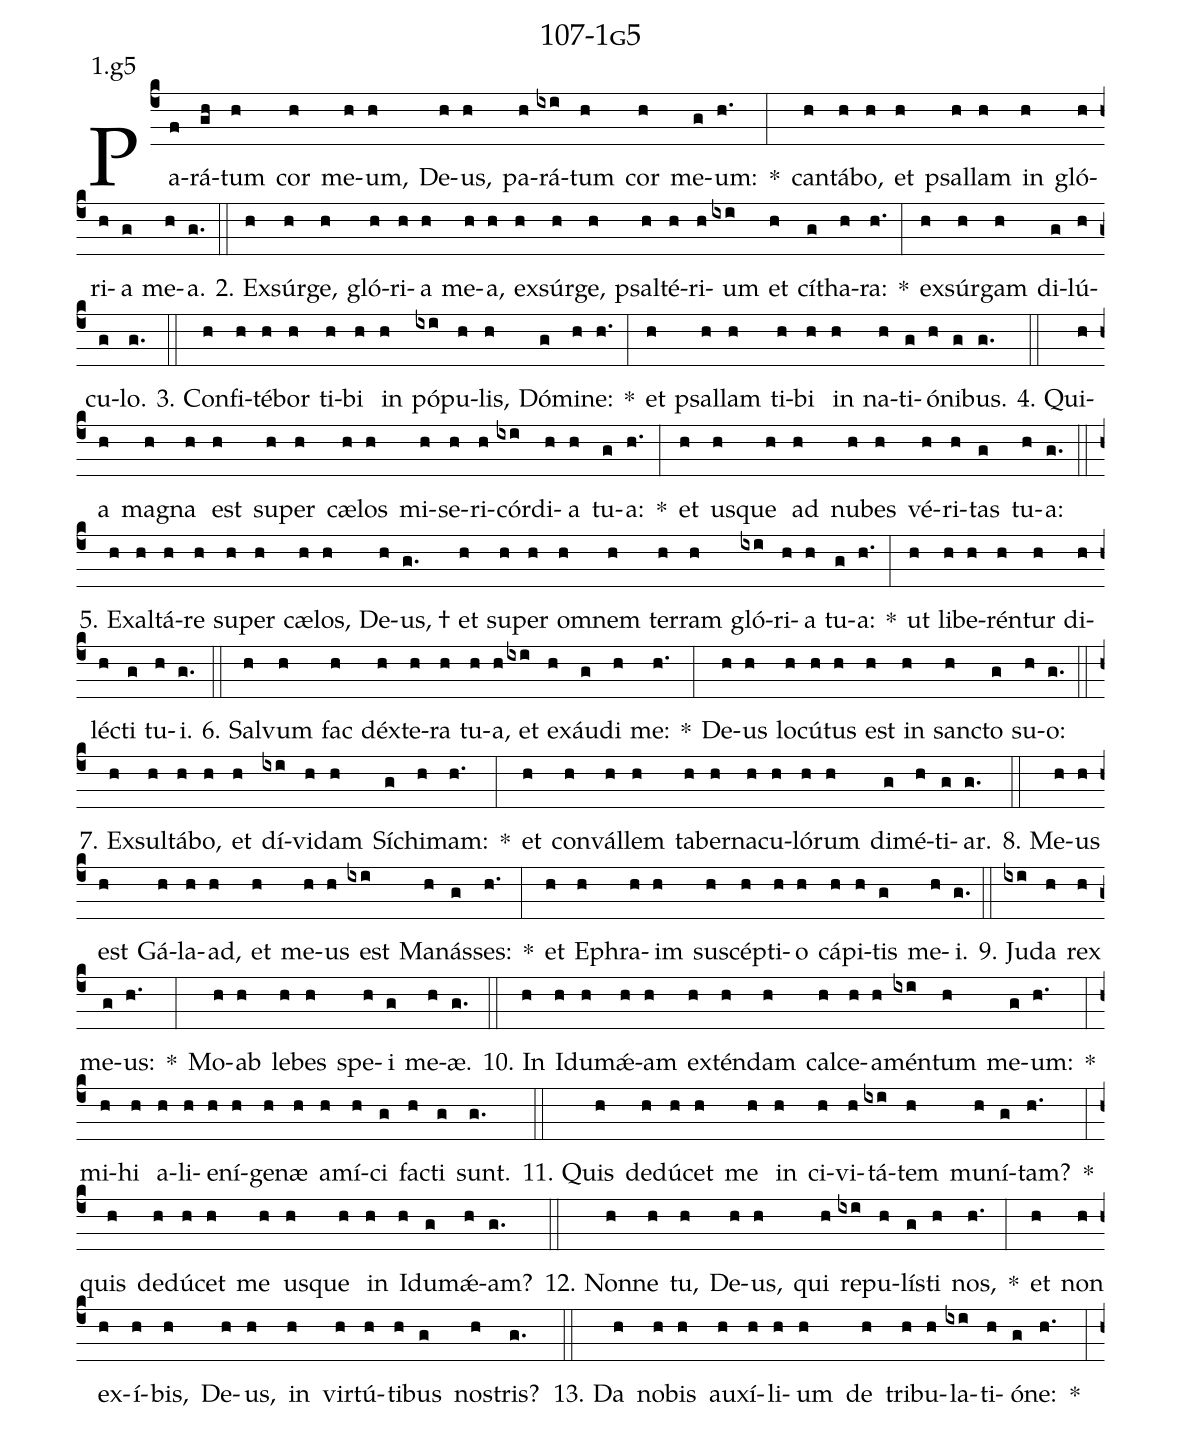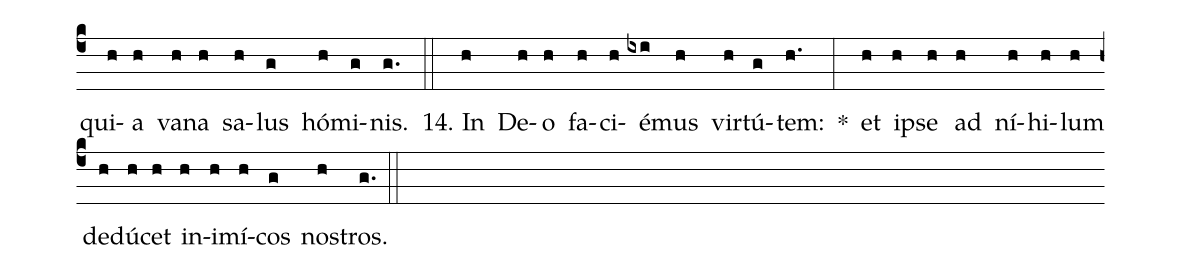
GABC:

name: 107-1g5;
annotation: 1.g5;
%%
(c4)Pa(f)rá(gh)tum(h) cor(h) me(h)um,(h) De(h)us,(h) pa(h)rá(ixi)tum(h) cor(h) me(g)um:(h.) *(:) can(h)tá(h)bo,(h) et(h) psal(h)lam(h) in(h) gló(h)ri(h)a(g) me(h)a.(g.) (::)
2. Ex(h)súr(h)ge,(h) gló(h)ri(h)a(h) me(h)a,(h) ex(h)súr(h)ge,(h) psal(h)té(h)ri(h)um(ixi) et(h) cí(g)tha(h)ra:(h.) *(:) ex(h)súr(h)gam(h) di(g)lú(h)cu(g)lo.(g.) (::)
3. Con(h)fi(h)té(h)bor(h) ti(h)bi(h) in(h) pó(ixi)pu(h)lis,(h) Dó(g)mi(h)ne:(h.) *(:) et(h) psal(h)lam(h) ti(h)bi(h) in(h) na(h)ti(g)ó(h)ni(g)bus.(g.) (::)
4. Qui(h)a(h) ma(h)gna(h) est(h) su(h)per(h) cæ(h)los(h) mi(h)se(h)ri(h)cór(ixi)di(h)a(h) tu(g)a:(h.) *(:) et(h) us(h)que(h) ad(h) nu(h)bes(h) vé(h)ri(h)tas(g) tu(h)a:(g.) (::)
5. Ex(h)al(h)tá(h)re(h) su(h)per(h) cæ(h)los,(h) De(h)us, †(g.) et(h) su(h)per(h) om(h)nem(h) ter(h)ram(h) gló(ixi)ri(h)a(h) tu(g)a:(h.) *(:) ut(h) li(h)be(h)rén(h)tur(h) di(h)léc(h)ti(g) tu(h)i.(g.) (::)
6. Sal(h)vum(h) fac(h) déx(h)te(h)ra(h) tu(h)a,(h) et(ixi) ex(h)áu(g)di(h) me:(h.) *(:) De(h)us(h) lo(h)cú(h)tus(h) est(h) in(h) sanc(h)to(g) su(h)o:(g.) (::)
7. Ex(h)sul(h)tá(h)bo,(h) et(h) dí(ixi)vi(h)dam(h) Sí(g)chi(h)mam:(h.) *(:) et(h) con(h)vál(h)lem(h) ta(h)ber(h)na(h)cu(h)ló(h)rum(h) di(g)mé(h)ti(g)ar.(g.) (::)
8. Me(h)us(h) est(h) Gá(h)la(h)ad,(h) et(h) me(h)us(h) est(ixi) Ma(h)nás(g)ses:(h.) *(:) et(h) E(h)phra(h)im(h) su(h)scép(h)ti(h)o(h) cá(h)pi(h)tis(g) me(h)i.(g.) (::)
9. Ju(ixi)da(h) rex(h) me(g)us:(h.) *(:) Mo(h)ab(h) le(h)bes(h) spe(h)i(g) me(h)æ.(g.) (::)
10. In(h) I(h)du(h)mǽ(h)am(h) ex(h)tén(h)dam(h) cal(h)ce(h)a(h)mén(ixi)tum(h) me(g)um:(h.) *(:) mi(h)hi(h) a(h)li(h)e(h)ní(h)ge(h)næ(h) a(h)mí(h)ci(g) fac(h)ti(g) sunt.(g.) (::)
11. Quis(h) de(h)dú(h)cet(h) me(h) in(h) ci(h)vi(h)tá(ixi)tem(h) mu(h)ní(g)tam?(h.) *(:) quis(h) de(h)dú(h)cet(h) me(h) us(h)que(h) in(h) I(h)du(g)mǽ(h)am?(g.) (::)
12. Non(h)ne(h) tu,(h) De(h)us,(h) qui(h) re(ixi)pu(h)lís(g)ti(h) nos,(h.) *(:) et(h) non(h) ex(h)í(h)bis,(h) De(h)us,(h) in(h) vir(h)tú(h)ti(h)bus(g) nos(h)tris?(g.) (::)
13. Da(h) no(h)bis(h) au(h)xí(h)li(h)um(h) de(h) tri(h)bu(h)la(ixi)ti(h)ó(g)ne:(h.) *(:) qui(h)a(h) va(h)na(h) sa(h)lus(g) hó(h)mi(g)nis.(g.) (::)
14. In(h) De(h)o(h) fa(h)ci(h)é(ixi)mus(h) vir(h)tú(g)tem:(h.) *(:) et(h) ip(h)se(h) ad(h) ní(h)hi(h)lum(h) de(h)dú(h)cet(h) in(h)i(h)mí(h)cos(g) nos(h)tros.(g.) (::)
